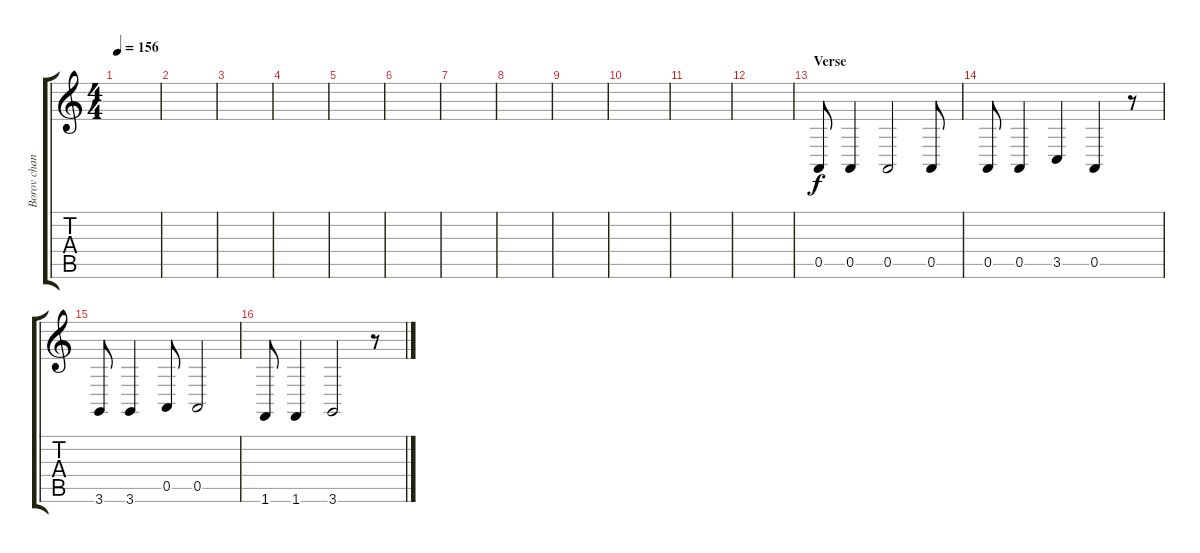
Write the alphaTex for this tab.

\track ("Borov chant " "Borov chan") {instrument baritonesax}
\staff {score tabs}
\tuning (E4 B3 G3 D3 A2 E2) {hide}
\ts (4 4)
\tempo 156
\clef g2
\ks c
|
|
|
|
|
|
|
|
|
|
|
|
\section ("" "Verse")
0.5.8 0.5.4 0.5.2 0.5.8 |
0.5.8 0.5.4 3.5.4 0.5.4 r.8 |
3.6.8 3.6.4 0.5.8 0.5.2 |
1.6.8 1.6.4 3.6.2 r.8
